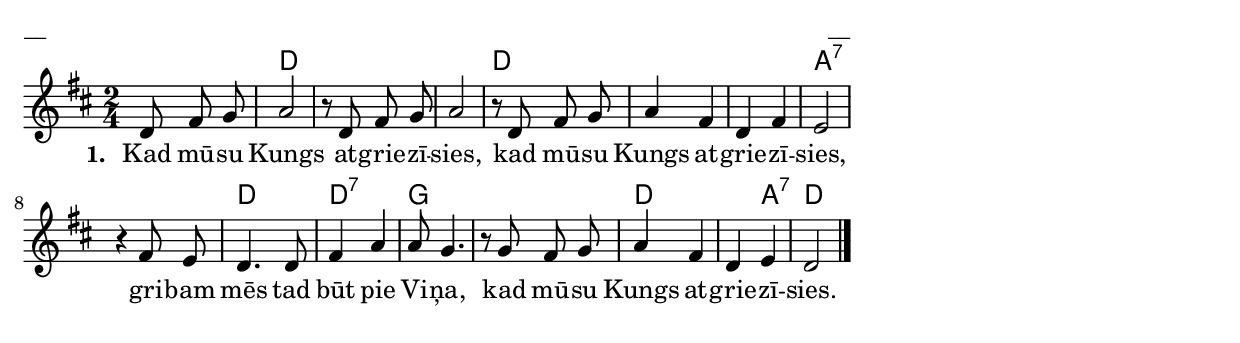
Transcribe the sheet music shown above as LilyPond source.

\version "2.13.18"


\paper {
line-width = 14\cm
left-margin = 0.4\cm
between-system-padding = 0.1\cm
between-system-space = 0.1\cm
}

\layout {
indent = #0
ragged-last = ##f
}

chordsA = \chordmode {
s4. d1. d a1:7 d2 d:7 g1 d2. a4:7 d2
}

voiceA = \relative c'{
\clef "treble"
\key d \major
\time 2/4
\partial 4.

d8 fis g | a2 | r8 d, fis g | a2 | r8 d, fis g | a4 fis | d fis | e2 |
r4 fis8 e | d4. d8 | fis4 a | a8 g4. | r8 g fis g | a4 fis | d e | d2 \bar"|."
}

lyricA = \lyricmode {
\set stanza = "1. "
Kad mū -- su Kungs at -- grie -- zī -- sies, kad mū -- su Kungs at -- grie -- zī -- sies,
gri -- bam mēs tad būt pie Vi -- ņa, kad mū -- su Kungs at -- grie -- zī -- sies.
}



fullScore = <<
\new ChordNames { \chordsA }
\new Staff {
<<
\new Voice = "voiceA" { \oneVoice \autoBeamOff \voiceA }
\lyricsto "voiceA" \new Lyrics \lyricA
>>
}
>>


\score {
\fullScore
\header { piece = "__" opus = "__" }
}
\markup { \with-color #(x11-color 'white) \sans \smaller "aaa" }
\score {
\unfoldRepeats
\fullScore
\midi {
\context { \Staff \remove "Staff_performer" }
\context { \Voice \consists "Staff_performer" }
}
}